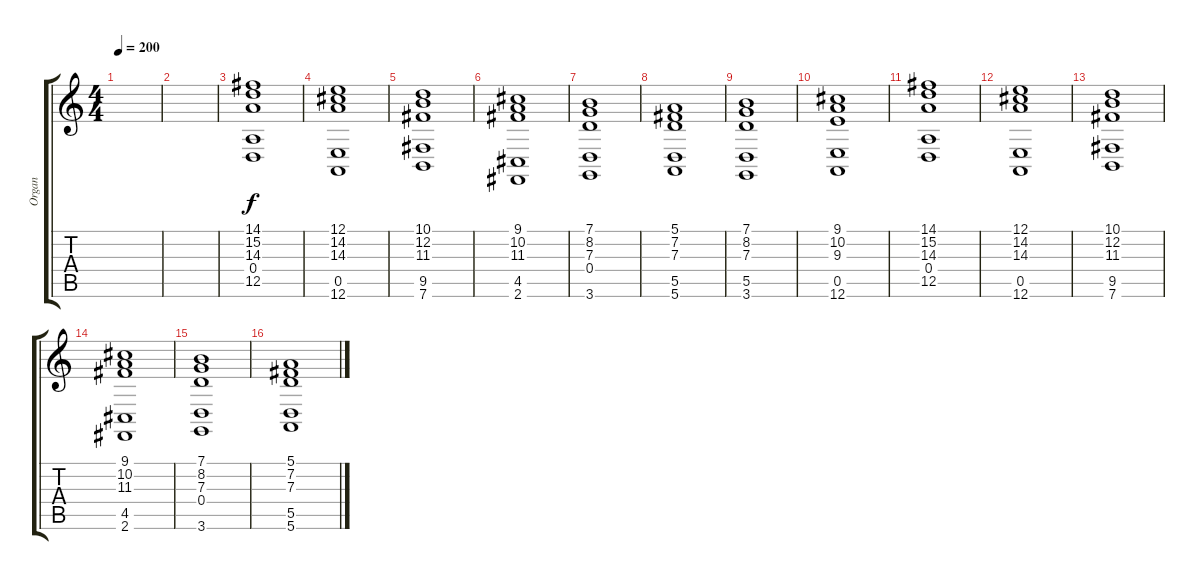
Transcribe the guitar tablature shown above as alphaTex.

\track ("Organ" "Organ") {instrument stringensemble1}
\staff {score tabs}
\tuning (E4 B3 G3 D3 A2 E2) {hide}
\ts (4 4)
\tempo 200
\clef g2
\ks c
|
|
(14.1 15.2 14.3 0.4 12.5).1{volume 13} |
(12.1 14.2 14.3 0.5 12.6).1 |
(10.1 12.2 11.3 9.5 7.6).1 |
(9.1 10.2 11.3 4.5 2.6).1 |
(7.1 8.2 7.3 0.4 3.6).1 |
(5.1 7.2 7.3 5.5 5.6).1 |
(7.1 8.2 7.3 5.5 3.6).1 |
(9.1 10.2 9.3 0.5 12.6).1 |
(14.1 15.2 14.3 0.4 12.5).1 |
(12.1 14.2 14.3 0.5 12.6).1 |
(10.1 12.2 11.3 9.5 7.6).1 |
(9.1 10.2 11.3 4.5 2.6).1 |
(7.1 8.2 7.3 0.4 3.6).1 |
(5.1 7.2 7.3 5.5 5.6).1
